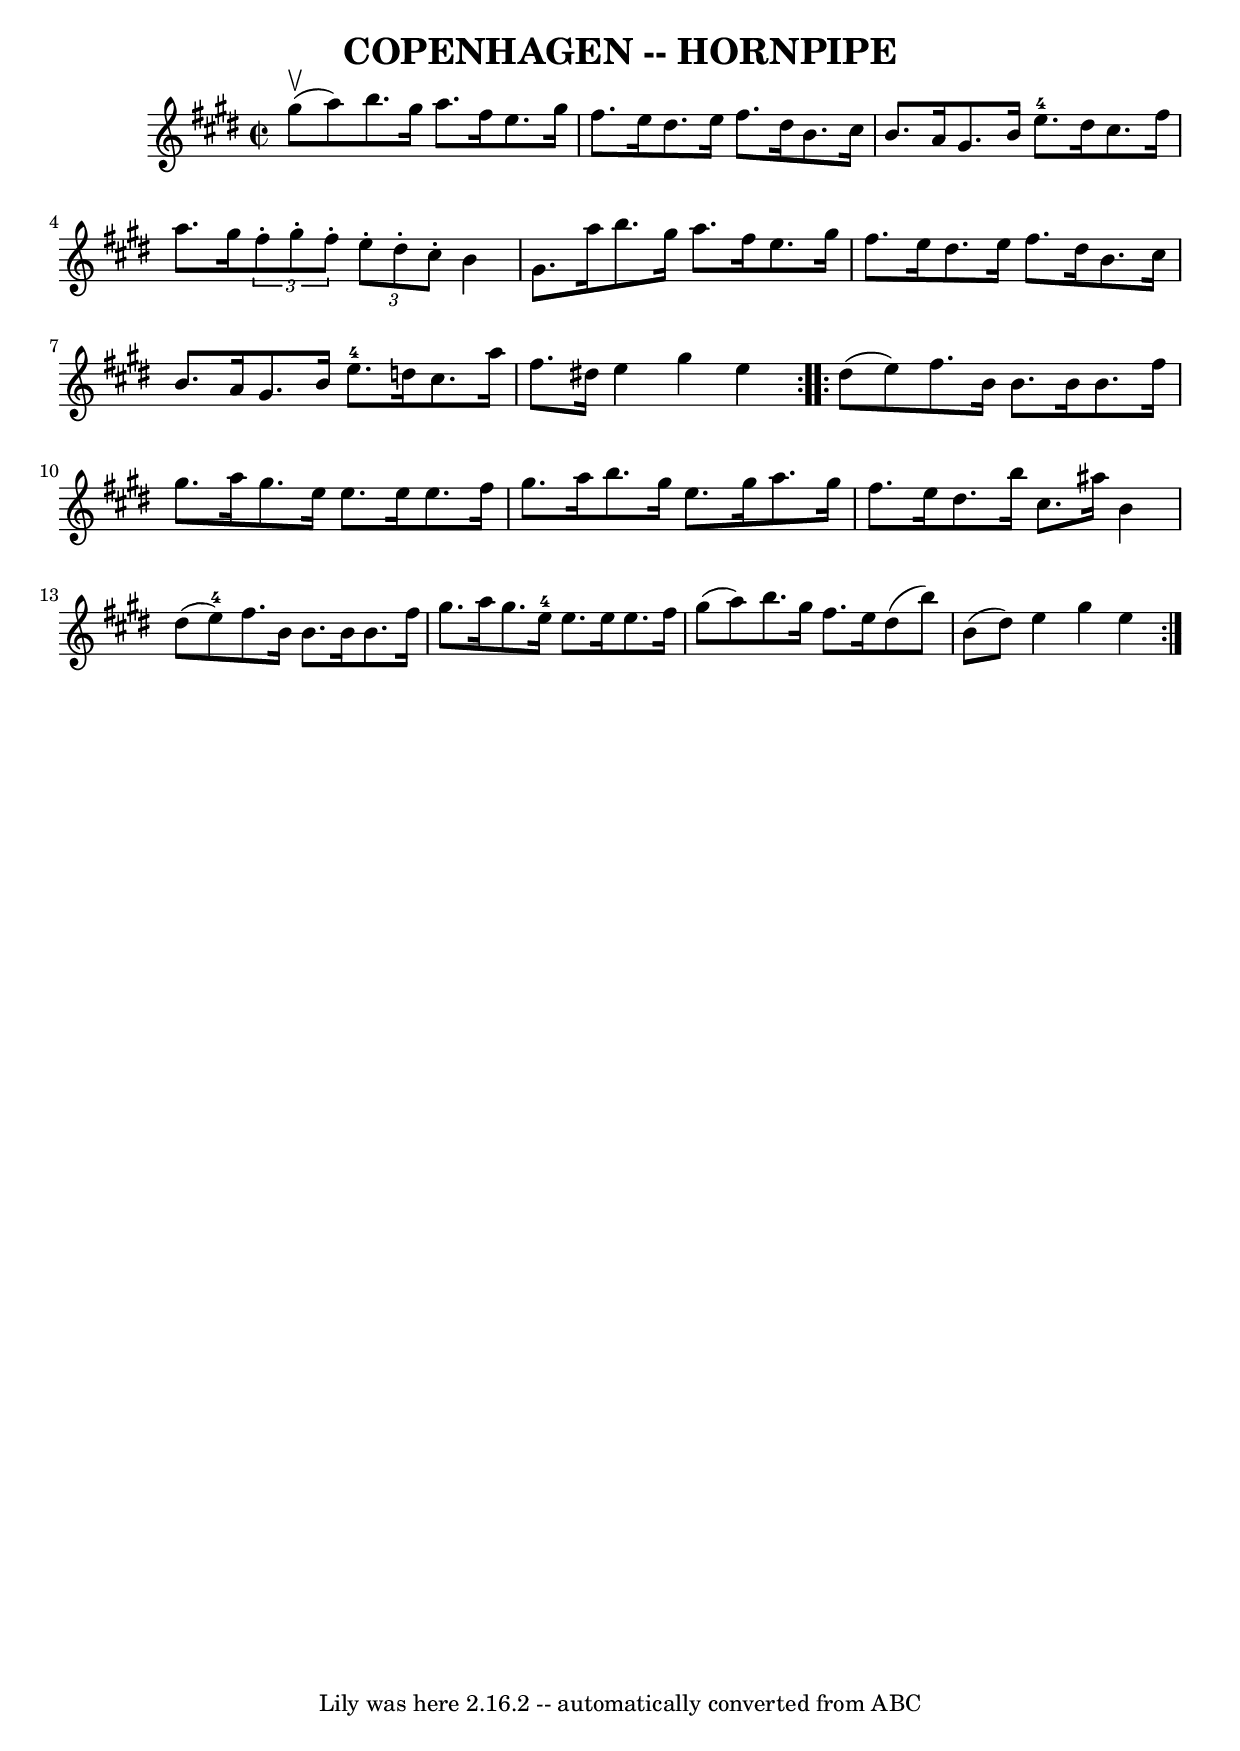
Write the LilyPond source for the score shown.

\version "2.16.2"
\include "Mammoth.ily"
\header {
  %% book = "Ryan's Mammoth Collection of Fiddle Tunes"
 crossRefNumber = "1"
 footnotes = "\\\\\\\\(Can be used as a Clog.)"
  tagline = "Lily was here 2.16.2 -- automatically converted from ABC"
  title = "COPENHAGEN -- HORNPIPE"

}
voicedefault =  {



  \repeat volta 2 {

    \override Staff.TimeSignature #'style = #'C
    \time 2/2 
    \key e \major gis''8 (^\upbow a''8)        |
 b''8. gis''16 a''8. fis''16 e''8. gis''16 fis''8. e''16      |
 dis''8. e''16 fis''8. dis''16 b'8. cis''16 b'8. a'16     |
 gis'8. b'16 e''8.-4 dis''16    |
 cis''8. fis''16 a''8. gis''16     |
    \times 2/3 { fis''8-. gis''8 
		-. fis''8-. 
	       }   \times 2/3 { e''8-. dis''8-. cis''8-. 
			      } b'4 gis'8. a''16    |  |
 b''8. gis''16 a''8. fis''16 e''8. gis''16 fis''8. e''16     |
 dis''8. e''16 fis''8. dis''16 b'8. cis''16 b'8. a'16     |
 gis'8. b'16 e''8.-4 d''16 cis''8. a''16 fis''8. dis''!16      |
 e''4 gis''4 e''4    
  }     
  \repeat volta 2 { dis''8 (e''8)        |
 fis''8. b'16 b'8. b'16 b'8. fis''16 gis''8. a''16     |
 gis''8. e''16 e''8. e''16 e''8. fis''16 gis''8. a''16     |
 b''8. gis''16 e''8. gis''16 a''8. gis''16 fis''8. e''16     |
 dis''8. b''16 cis''8. ais''16 b'4 dis''8 (e''8-4)   |  |
 fis''8. b'16 b'8. b'16 b'8. fis''16 gis''8. a''16      |
 gis''8. e''16-4 e''8. e''16 e''8. fis''16 gis''8 (a''8)   |
 b''8. gis''16 fis''8. e''16 dis''8 ( b''8) b'8 (dis''8)    |
 e''4 gis''4 e''4    
  }   

}

\score{
  <<

    \context Staff="default"
    {
      \voicedefault 
      
    }

  >>
  \layout {
    
  }
  \midi {
  }

}
